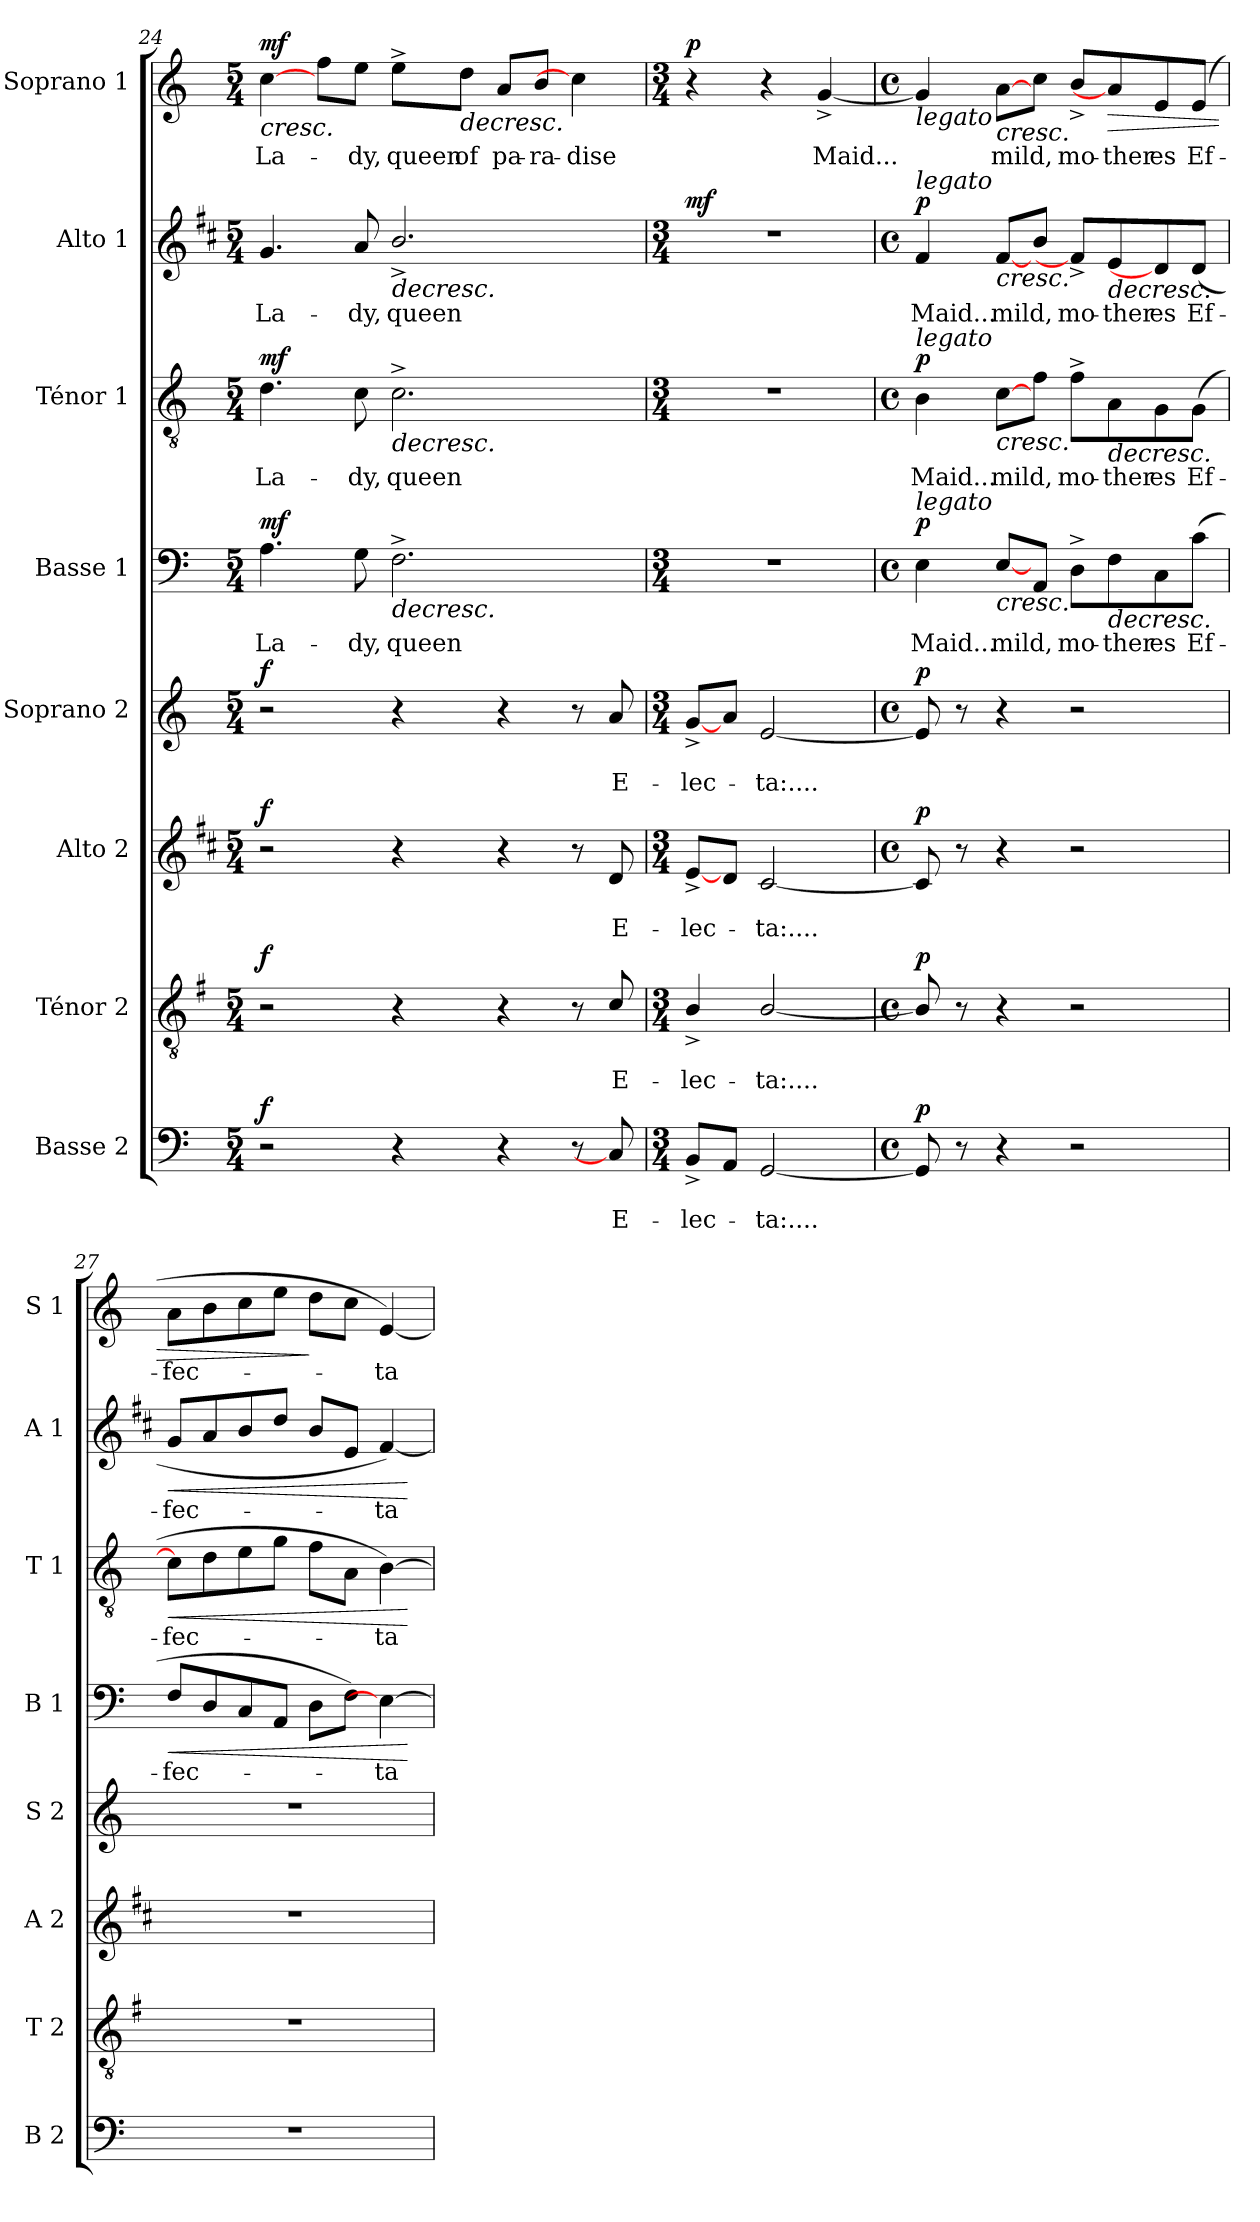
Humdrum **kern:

**kern	**text	**text	**dynam	**kern	**text	**text	**dynam	**kern	**text	**text	**dynam	**kern	**text	**text	**dynam	**kern	**text	**dynam	**kern	**text	**dynam	**kern	**text	**dynam	**kern	**text	**dynam
*part8	*part8	*part8	*part8	*part7	*part7	*part7	*part7	*part6	*part6	*part6	*part6	*part5	*part5	*part5	*part5	*part4	*part4	*part4	*part3	*part3	*part3	*part2	*part2	*part2	*part1	*part1	*part1
*staff8	*staff8	*staff8	*staff8	*staff7	*staff7	*staff7	*staff7	*staff6	*staff6	*staff6	*staff6	*staff5	*staff5	*staff5	*staff5	*staff4	*staff4	*staff4	*staff3	*staff3	*staff3	*staff2	*staff2	*staff2	*staff1	*staff1	*staff1
*I"Basse 2	*	*	*	*I"Ténor 2	*	*	*	*I"Alto 2	*	*	*	*I"Soprano 2	*	*	*	*I"Basse 1	*	*	*I"Ténor 1	*	*	*I"Alto 1	*	*	*I"Soprano 1	*	*
*I'B 2	*	*	*	*I'T 2	*	*	*	*I'A 2	*	*	*	*I'S 2	*	*	*	*I'B 1	*	*	*I'T 1	*	*	*I'A 1	*	*	*I'S 1	*	*
!!LO:PB:g=z
*clefF4	*	*	*	*clefGv2	*	*	*	*clefG2	*	*	*	*clefG2	*	*	*	*clefF4	*	*	*clefGv2	*	*	*clefG2	*	*	*clefG2	*	*
*	*	*	*	*ITrd4c7	*	*	*	*ITrd1c2	*	*	*	*	*	*	*	*	*	*	*	*	*	*ITrd1c2	*	*	*	*	*
*k[]	*	*	*	*k[]	*	*	*	*k[]	*	*	*	*k[]	*	*	*	*k[]	*	*	*k[]	*	*	*k[]	*	*	*k[]	*	*
*M5/4	*	*	*	*M5/4	*	*	*	*M5/4	*	*	*	*M5/4	*	*	*	*M5/4	*	*	*M5/4	*	*	*M5/4	*	*	*M5/4	*	*
=24	=24	=24	=24	=24	=24	=24	=24	=24	=24	=24	=24	=24	=24	=24	=24	=24	=24	=24	=24	=24	=24	=24	=24	=24	=24	=24	=24
!	!	!	!LO:DY:b	!	!	!	!LO:DY:b	!	!	!	!LO:DY:a	!	!	!	!LO:DY:b	!	!LO:LY:b	!LO:DY:b	!	!LO:LY:b	!LO:DY:b	!	!LO:LY:b	!	!	!LO:LY:b	!LO:HP:b
!	!	!	!	!	!	!	!	!	!	!	!	!	!	!	!	!	!	!	!	!	!	!	!	!	!	!	!LO:DY:n=1:b
2r	.	.	f	2r	.	.	f	2r	.	.	f	2r	.	.	f	4.A\	La-	mf	4.d\	La-	mf	4.f/	La-	.	[4cc\	La-	< mf
.	.	.	.	.	.	.	.	.	.	.	.	.	.	.	.	.	.	.	.	.	.	.	.	.	8ff\L	.	.
!	!	!	!	!	!	!	!	!	!	!	!	!	!	!	!	!	!LO:LY:b	!	!	!LO:LY:b	!	!	!LO:LY:b	!	!	!LO:LY:b	!
.	.	.	.	.	.	.	.	.	.	.	.	.	.	.	.	8G\	-dy,	.	8c\	-dy,	.	8g/	-dy,	.	8ee\J	-dy,	.
!	!	!	!	!	!	!	!	!	!	!	!	!	!	!	!	!	!LO:LY:b	!LO:HP:b	!	!LO:LY:b	!LO:HP:b	!	!LO:LY:b	!LO:HP:b	!	!LO:LY:b	!
4r	.	.	.	4r	.	.	.	4r	.	.	.	4r	.	.	.	2.F^\	queen	>	2.c^\	queen	>	2.a^/	queen	>	8ee^\L	queen	.
!	!	!	!	!	!	!	!	!	!	!	!	!	!	!	!	!	!	!	!	!	!	!	!	!	!	!LO:LY:b	!LO:HP:b
.	.	.	.	.	.	.	.	.	.	.	.	.	.	.	.	.	.	.	.	.	.	.	.	.	8dd\J	of	>
!	!	!	!	!	!	!	!	!	!	!	!	!	!	!	!	!	!	!	!	!	!	!	!	!	!	!LO:LY:b	!
4r	.	.	.	4r	.	.	.	4r	.	.	.	4r	.	.	.	.	.	.	.	.	.	.	.	.	8a/L	pa-	.
!	!	!	!	!	!	!	!	!	!	!	!	!	!	!	!	!	!	!	!	!	!	!	!	!	!	!LO:LY:b	!
.	.	.	.	.	.	.	.	.	.	.	.	.	.	.	.	.	.	.	.	.	.	.	.	.	8b/J	-ra-	.
!	!	!	!	!	!	!	!	!	!	!	!	!	!	!	!	!	!	!	!	!	!	!	!	!	!	!LO:LY:b	!
8r	.	.	.	8r	.	.	.	8r	.	.	.	8r	.	.	.	.	.	.	.	.	.	.	.	.	4cc\]	-dise	.
!	!	!LO:LY:b	!	!	!	!LO:LY:b	!	!	!	!LO:LY:b	!	!	!	!LO:LY:b	!	!	!	!	!	!	!	!	!	!	!	!	!
8C/]	.	E-	.	8F/	.	E-	.	8c/	.	E-	.	8a/	.	E-	.	.	.	.	.	.	.	.	.	.	.	.	.
.	.	.	.	.	.	.	.	.	.	.	.	.	.	.	.	.	.	.	.	.	.	.	.	.	.	.	[
=25	=25	=25	=25	=25	=25	=25	=25	=25	=25	=25	=25	=25	=25	=25	=25	=25	=25	=25	=25	=25	=25	=25	=25	=25	=25	=25	=25
*M3/4	*	*	*	*M3/4	*	*	*	*M3/4	*	*	*	*M3/4	*	*	*	*M3/4	*	*	*M3/4	*	*	*M3/4	*	*	*M3/4	*	*
!	!	!LO:LY:b	!	!	!	!LO:LY:b	!	!	!	!LO:LY:b	!	!	!	!LO:LY:b	!	!	!	!	!	!	!	!	!	!LO:DY:b	!	!	!LO:DY:b
8BB^/L	.	-lec-	.	4E^/	.	-lec-	.	[8d^/L	.	-lec-	.	[8g^/L	.	-lec-	.	2.r	.	.	2.r	.	.	2.r	.	mf	4r	.	p
8AA/J	.	.	.	.	.	.	.	8c/J	.	.	.	8a/J	.	.	.	.	.	.	.	.	.	.	.	.	.	.	.
!	!	!LO:LY:b	!	!	!	!LO:LY:b	!	!	!	!LO:LY:b	!	!	!	!LO:LY:b	!	!	!	!	!	!	!	!	!	!	!	!	!
[2GG/	.	-ta:....	.	[2E/	.	-ta:....	.	[2B/	.	-ta:....	.	[2e/	.	-ta:....	.	.	.	.	.	.	.	.	.	.	4r	.	.
!	!	!	!	!	!	!	!	!	!	!	!	!	!	!	!	!	!	!	!	!	!	!	!	!	!	!LO:LY:b	!
.	.	.	.	.	.	.	.	.	.	.	.	.	.	.	.	.	.	.	.	.	.	.	.	.	[4g^/	Maid...	.
!!LO:PB:g=z
=26	=26	=26	=26	=26	=26	=26	=26	=26	=26	=26	=26	=26	=26	=26	=26	=26	=26	=26	=26	=26	=26	=26	=26	=26	=26	=26	=26
*M4/4	*	*	*	*M4/4	*	*	*	*M4/4	*	*	*	*M4/4	*	*	*	*M4/4	*	*	*M4/4	*	*	*M4/4	*	*	*M4/4	*	*
*met(c)	*	*	*	*met(c)	*	*	*	*met(c)	*	*	*	*met(c)	*	*	*	*met(c)	*	*	*met(c)	*	*	*met(c)	*	*	*met(c)	*	*
!	!	!	!	!	!	!	!	!	!	!	!	!	!	!	!	!	!	!	!	!	!	!	!	!	!LO:TX:b:i:t=legato	!	!
!	!	!	!	!	!	!	!	!	!	!	!	!	!	!	!	!	!	!	!	!	!	!LO:TX:a:i:t=legato	!	!	!	!	!
!	!	!	!	!	!	!	!	!	!	!	!	!	!	!	!	!	!	!	!LO:TX:a:i:t=legato	!	!	!	!	!	!	!	!
!	!	!	!	!	!	!	!	!	!	!	!	!	!	!	!	!LO:TX:a:i:t=legato	!	!	!	!	!	!	!	!	!	!	!
!	!	!	!LO:DY:a	!	!	!	!LO:DY:a	!	!	!	!LO:DY:a	!	!	!	!LO:DY:a	!	!LO:LY:b	!LO:DY:a	!	!LO:LY:b	!LO:DY:a	!	!LO:LY:b	!LO:DY:a	!	!	!
8GG/]	.	.	p	8E/]	.	.	p	8B/]	.	.	p	8e/]	.	.	p	4E\	Maid...	p	4B\	Maid...	p	4e/	Maid...	p	4g/]	.	.
8r	.	.	.	8r	.	.	.	8r	.	.	.	8r	.	.	.	.	.	.	.	.	.	.	.	.	.	.	.
!	!	!	!	!	!	!	!	!	!	!	!	!	!	!	!	!	!LO:LY:b	!LO:HP:b	!	!LO:LY:b	!LO:HP:b	!	!LO:LY:b	!LO:HP:b	!	!LO:LY:b	!LO:HP:b
4r	.	.	.	4r	.	.	.	4r	.	.	.	4r	.	.	.	[8E/L	mild,	<	[8c\L	mild,	<	[8e/L	mild,	<	[8a\L	mild,	<
.	.	.	.	.	.	.	.	.	.	.	.	.	.	.	.	8AA/J	.	]	8f\J	.	]	8a/J	.	]	8cc\J	.	]
!	!	!	!	!	!	!	!	!	!	!	!	!	!	!	!	!	!LO:LY:b	!	!	!LO:LY:b	!	!	!LO:LY:b	!	!	!LO:LY:b	!
2r	.	.	.	2r	.	.	.	2r	.	.	.	2r	.	.	.	8D^\L	mo-	.	8f^\L	mo-	.	8e^/L]	mo-	.	8b^/L	mo-	.
!	!	!	!	!	!	!	!	!	!	!	!	!	!	!	!	!	!LO:LY:b	!LO:HP:b	!	!LO:LY:b	!LO:HP:b	!	!LO:LY:b	!LO:HP:b	!	!LO:LY:b	!LO:HP:b
.	.	.	.	.	.	.	.	.	.	.	.	.	.	.	.	8F\	-ther	>	8A\	-ther	>	8d/	-ther	>	8a/]	-ther	>
!	!	!	!	!	!	!	!	!	!	!	!	!	!	!	!	!	!LO:LY:b	!	!	!LO:LY:b	!	!	!LO:LY:b	!	!	!LO:LY:b	!
.	.	.	.	.	.	.	.	.	.	.	.	.	.	.	.	8C\	es	[	8G\	es	[	8c/]	es	.	8e/	es	.
!	!	!	!	!	!	!	!	!	!	!	!	!	!	!	!	!	!LO:LY:b	!	!	!LO:LY:b	!	!	!LO:LY:b	!	!	!LO:LY:b	!
.	.	.	.	.	.	.	.	.	.	.	.	.	.	.	.	(>8c\J	Ef-	.	(>8G\J	Ef-	.	(8c/J	Ef-	[	(>8e/J	Ef-	[
=27	=27	=27	=27	=27	=27	=27	=27	=27	=27	=27	=27	=27	=27	=27	=27	=27	=27	=27	=27	=27	=27	=27	=27	=27	=27	=27	=27
!	!	!	!	!	!	!	!	!	!	!	!	!	!	!	!	!	!LO:LY:b	!LO:HP:b	!	!LO:LY:b	!LO:HP:b	!	!LO:LY:b	!LO:HP:b	!	!LO:LY:b	!
1r	.	.	.	1r	.	.	.	1r	.	.	.	1r	.	.	.	8F/L	-fec-	<	8c\L]	-fec-	<	8f/L	-fec-	<	8a\L	-fec-	.
.	.	.	.	.	.	.	.	.	.	.	.	.	.	.	.	8D/	.	.	8d\	.	.	8g/	.	.	8b\	.	.
.	.	.	.	.	.	.	.	.	.	.	.	.	.	.	.	8C/	.	.	8e\	.	.	8a/	.	.	8cc\	.	.
.	.	.	.	.	.	.	.	.	.	.	.	.	.	.	.	8AA/J	.	.	8g\J	.	]	8cc/J	.	.	8ee\J	.	.
.	.	.	.	.	.	.	.	.	.	.	.	.	.	.	.	8D\L	.	]	8f\L	.	.	8a/L	.	]	8dd\L	.	]
.	.	.	.	.	.	.	.	.	.	.	.	.	.	.	.	8F\J)	.	.	8A\J	.	.	8d/J	.	.	8cc\J	.	.
!	!	!	!	!	!	!	!	!	!	!	!	!	!	!	!	!	!LO:LY:b	!	!	!LO:LY:b	!	!	!LO:LY:b	!	!	!LO:LY:b	!
.	.	.	.	.	.	.	.	.	.	.	.	.	.	.	.	4E\_	-ta	.	[4B\)	-ta	.	[4e/)	-ta	.	[4e/)	-ta	.
.	.	.	.	.	.	.	.	.	.	.	.	.	.	.	.	.	.	[	.	.	[	.	.	[	.	.	.
=	=	=	=	=	=	=	=	=	=	=	=	=	=	=	=	=	=	=	=	=	=	=	=	=	=	=	=
*-	*-	*-	*-	*-	*-	*-	*-	*-	*-	*-	*-	*-	*-	*-	*-	*-	*-	*-	*-	*-	*-	*-	*-	*-	*-	*-	*-
